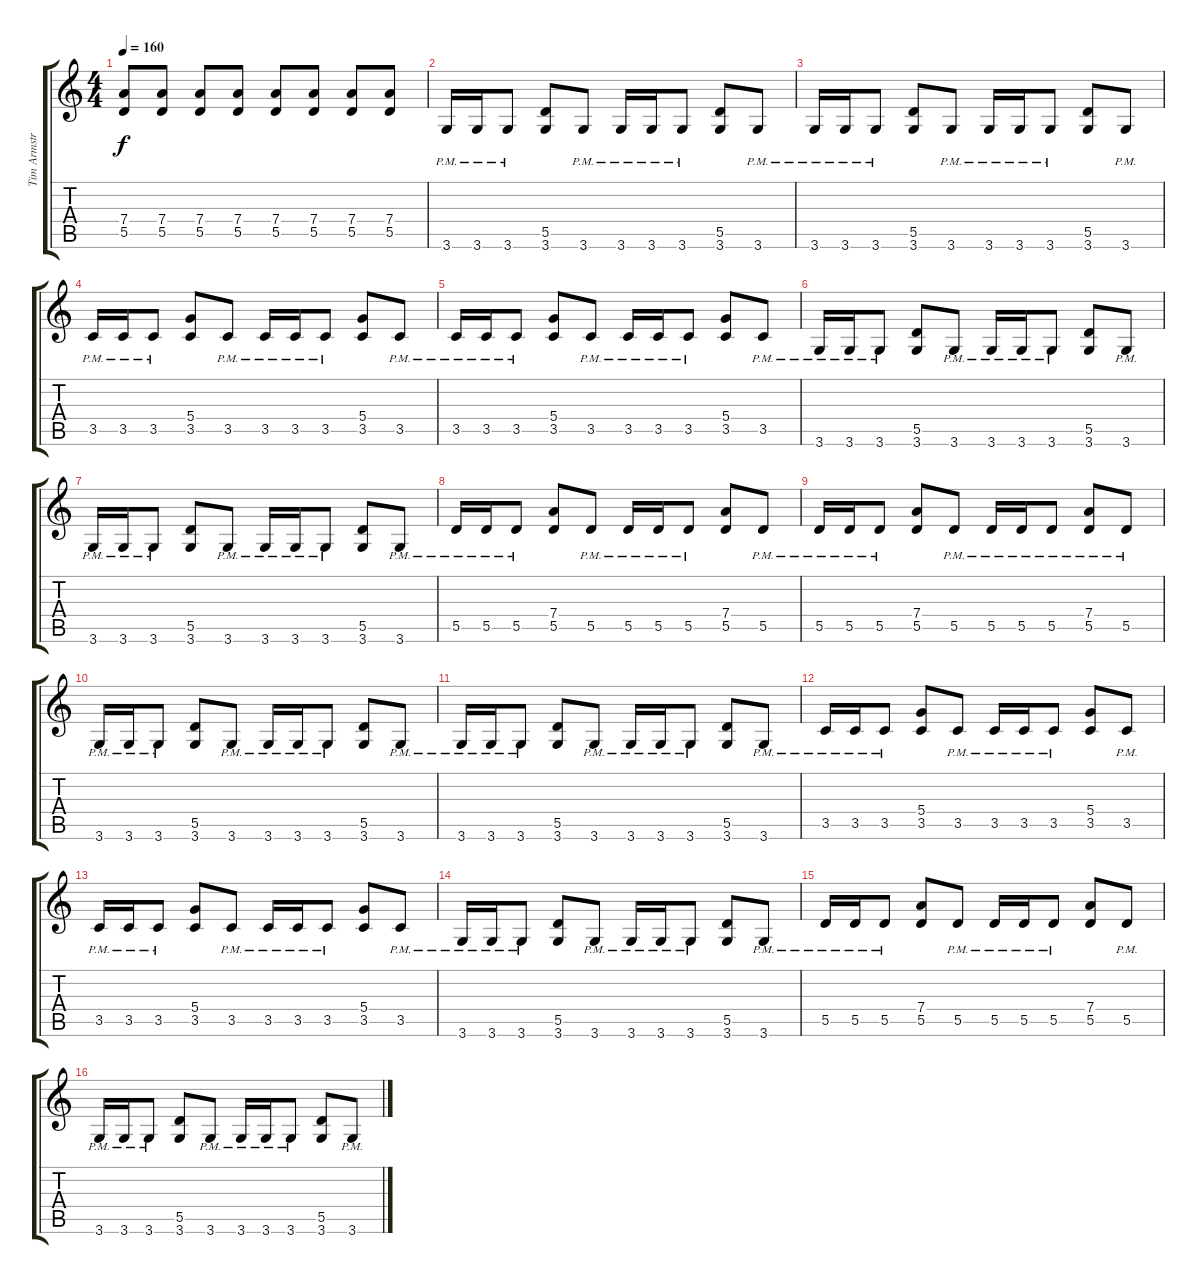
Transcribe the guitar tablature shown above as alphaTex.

\track ("Tim Armstrong" "Tim Armstr") {instrument distortionguitar}
\staff {score tabs}
\tuning (E4 B3 G3 D3 A2 E2) {hide}
\ts (4 4)
\tempo 160
\clef g2
\ks c
(7.4 5.5).8{dy f} (7.4 5.5).8 (7.4 5.5).8 (7.4 5.5).8 (7.4 5.5).8 (7.4 5.5).8 (7.4 5.5).8 (7.4 5.5).8 |
3.6{pm}.16 3.6{pm}.16 3.6{pm}.8 (5.5 3.6).8 3.6{pm}.8 3.6{pm}.16 3.6{pm}.16 3.6{pm}.8 (5.5 3.6).8 3.6{pm}.8 |
3.6{pm}.16 3.6{pm}.16 3.6{pm}.8 (5.5 3.6).8 3.6{pm}.8 3.6{pm}.16 3.6{pm}.16 3.6{pm}.8 (5.5 3.6).8 3.6{pm}.8 |
3.5{pm}.16 3.5{pm}.16 3.5{pm}.8 (5.4 3.5).8 3.5{pm}.8 3.5{pm}.16 3.5{pm}.16 3.5{pm}.8 (5.4 3.5).8 3.5{pm}.8 |
3.5{pm}.16 3.5{pm}.16 3.5{pm}.8 (5.4 3.5).8 3.5{pm}.8 3.5{pm}.16 3.5{pm}.16 3.5{pm}.8 (5.4 3.5).8 3.5{pm}.8 |
3.6{pm}.16 3.6{pm}.16 3.6{pm}.8 (5.5 3.6).8 3.6{pm}.8 3.6{pm}.16 3.6{pm}.16 3.6{pm}.8 (5.5 3.6).8 3.6{pm}.8 |
3.6{pm}.16 3.6{pm}.16 3.6{pm}.8 (5.5 3.6).8 3.6{pm}.8 3.6{pm}.16 3.6{pm}.16 3.6{pm}.8 (5.5 3.6).8 3.6{pm}.8 |
5.5{pm}.16 5.5{pm}.16 5.5{pm}.8 (7.4 5.5).8 5.5{pm}.8 5.5{pm}.16 5.5{pm}.16 5.5{pm}.8 (7.4 5.5).8 5.5{pm}.8 |
5.5{pm}.16 5.5{pm}.16 5.5{pm}.8 (7.4 5.5).8 5.5{pm}.8 5.5{pm}.16 5.5{pm}.16 5.5{pm}.8 (7.4 5.5{pm}).8 5.5{pm}.8 |
3.6{pm}.16 3.6{pm}.16 3.6{pm}.8 (5.5 3.6).8 3.6{pm}.8 3.6{pm}.16 3.6{pm}.16 3.6{pm}.8 (5.5 3.6).8 3.6{pm}.8 |
3.6{pm}.16 3.6{pm}.16 3.6{pm}.8 (5.5 3.6).8 3.6{pm}.8 3.6{pm}.16 3.6{pm}.16 3.6{pm}.8 (5.5 3.6).8 3.6{pm}.8 |
3.5{pm}.16 3.5{pm}.16 3.5{pm}.8 (5.4 3.5).8 3.5{pm}.8 3.5{pm}.16 3.5{pm}.16 3.5{pm}.8 (5.4 3.5).8 3.5{pm}.8 |
3.5{pm}.16 3.5{pm}.16 3.5{pm}.8 (5.4 3.5).8 3.5{pm}.8 3.5{pm}.16 3.5{pm}.16 3.5{pm}.8 (5.4 3.5).8 3.5{pm}.8 |
3.6{pm}.16 3.6{pm}.16 3.6{pm}.8 (5.5 3.6).8 3.6{pm}.8 3.6{pm}.16 3.6{pm}.16 3.6{pm}.8 (5.5 3.6).8 3.6{pm}.8 |
5.5{pm}.16 5.5{pm}.16 5.5{pm}.8 (7.4 5.5).8 5.5{pm}.8 5.5{pm}.16 5.5{pm}.16 5.5{pm}.8 (7.4 5.5).8 5.5{pm}.8 |
3.6{pm}.16 3.6{pm}.16 3.6{pm}.8 (5.5 3.6).8 3.6{pm}.8 3.6{pm}.16 3.6{pm}.16 3.6{pm}.8 (5.5 3.6).8 3.6{pm}.8
